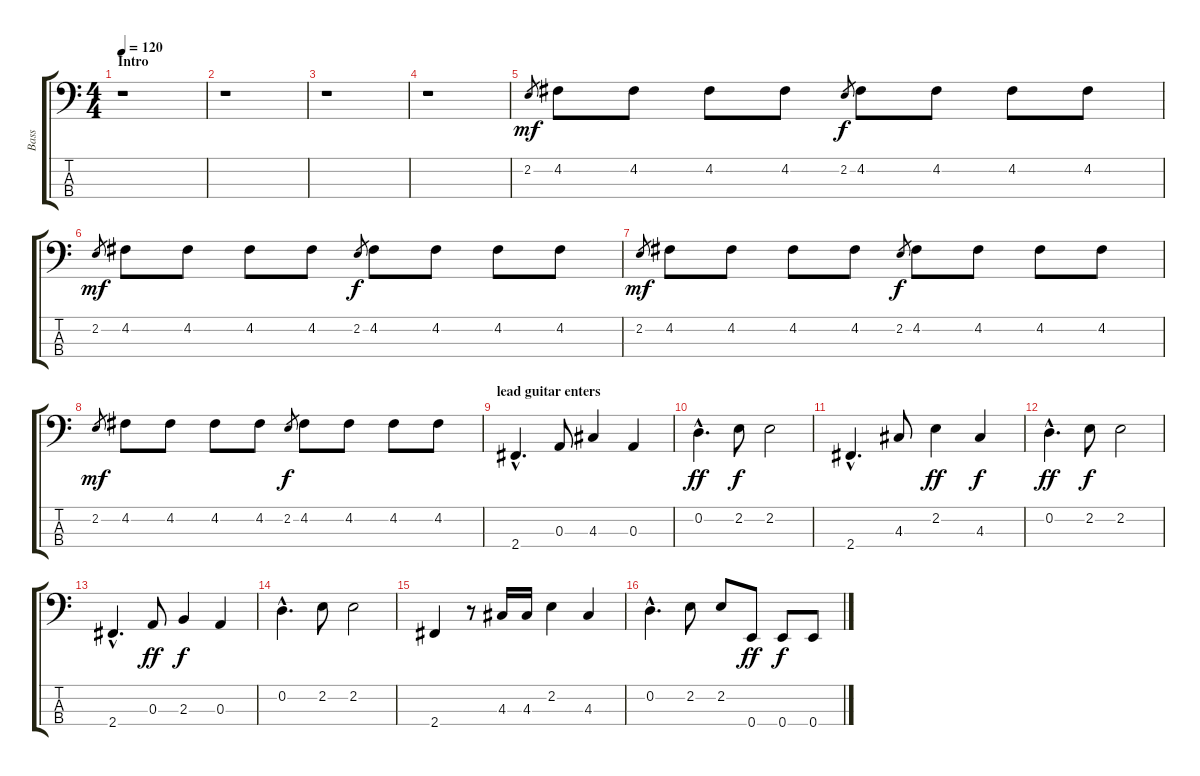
\track ("Bass" "Bass") {instrument electricbassfinger}
\staff {score tabs}
\tuning (G2 D2 A1 E1) {hide}
\ts (4 4)
\section ("" "Intro")
\tempo 120
\clef f4
\ks c
r.1{dy mf instrument electricbassfinger} |
r.1 |
r.1 |
r.1 |
2.2.8{gr} 4.2.8 4.2.8 4.2.8 4.2.8 2.2.8{gr dy f} 4.2.8 4.2.8 4.2.8 4.2.8 |
2.2.8{gr dy mf} 4.2.8 4.2.8 4.2.8 4.2.8 2.2.8{gr dy f} 4.2.8 4.2.8 4.2.8 4.2.8 |
2.2.8{gr dy mf} 4.2.8 4.2.8 4.2.8 4.2.8 2.2.8{gr dy f} 4.2.8 4.2.8 4.2.8 4.2.8 |
2.2.8{gr dy mf} 4.2.8 4.2.8 4.2.8 4.2.8 2.2.8{gr dy f} 4.2.8 4.2.8 4.2.8 4.2.8 |
\section ("" "lead guitar enters")
2.4{hac}.4{d} 0.3.8 4.3.4 0.3.4 |
0.2{hac}.4{d dy ff} 2.2.8{dy f} 2.2.2 |
2.4{hac}.4{d} 4.3.8 2.2.4{dy ff} 4.3.4{dy f} |
0.2{hac}.4{d dy ff} 2.2.8{dy f} 2.2.2 |
2.4{hac}.4{d} 0.3.8{dy ff} 2.3.4{dy f} 0.3.4 |
0.2{hac}.4{d} 2.2.8 2.2.2 |
2.4.4 r.8 4.3.16 4.3.16 2.2.4 4.3.4 |
0.2{hac}.4{d} 2.2.8 2.2.8 0.4.8{dy ff} 0.4.8{dy f} 0.4.8
